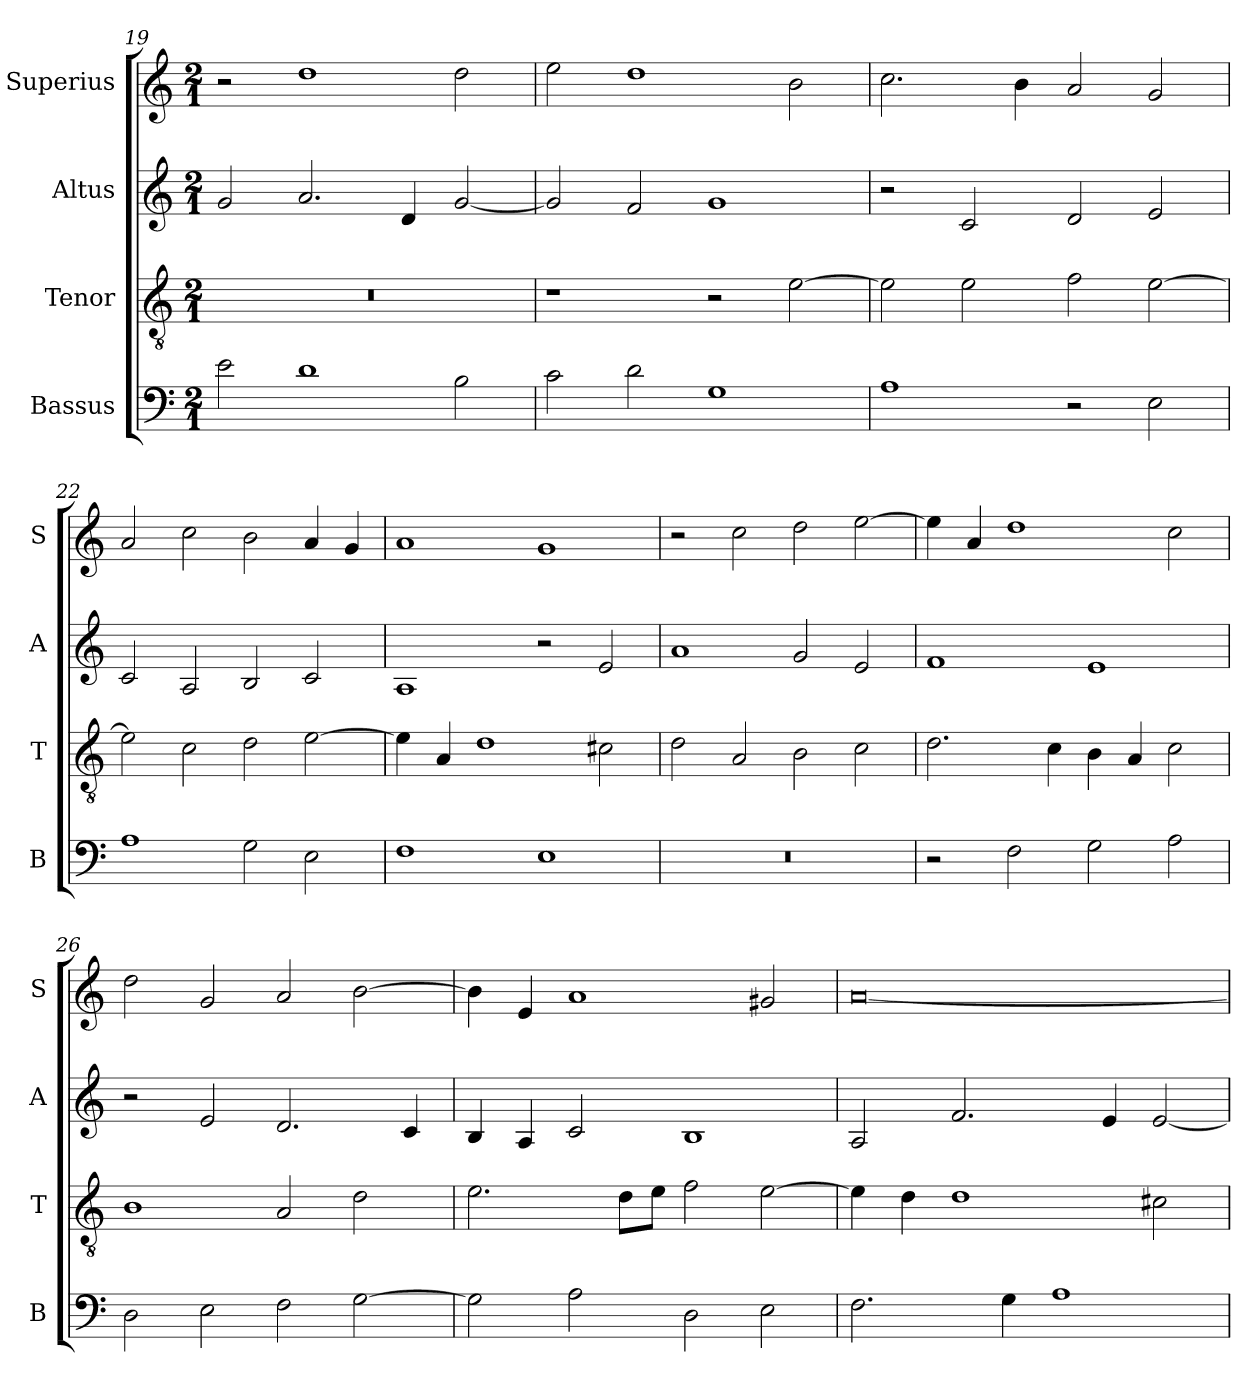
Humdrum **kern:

**kern	**kern	**kern	**kern
*part4	*part3	*part2	*part1
*staff4	*staff3	*staff2	*staff1
*I"Bassus	*I"Tenor	*I"Altus	*I"Superius
*I'B	*I'T	*I'A	*I'S
*clefF4	*clefGv2	*clefG2	*clefG2
*k[]	*k[]	*k[]	*k[]
*C:	*C:	*C:	*C:
*M2/1	*M2/1	*M2/1	*M2/1
=19	=19	=19	=19
2e	0r	2g	2r
1d	.	2.a	1dd
.	.	4d	.
2B	.	[2g	2dd
=20	=20	=20	=20
2c	1r	2g]	2ee
2d	.	2f	1dd
1G	2r	1g	.
.	[2e	.	2b
=21	=21	=21	=21
1A	2e]	2r	2.cc
.	2e	2c	.
.	.	.	4b
2r	2f	2d	2a
2E	[2e	2e	2g
=22	=22	=22	=22
1A	2e]	2c	2a
.	2c	2A	2cc
2G	2d	2B	2b
2E	[2e	2c	4a
.	.	.	4g
=23	=23	=23	=23
1F	4e]	1A	1a
.	4A	.	.
.	1d	.	.
1E	.	2r	1g
.	2c#X	2e	.
=24	=24	=24	=24
0r	2d	1a	2r
.	2A	.	2cc
.	2B	2g	2dd
.	2c	2e	[2ee
=25	=25	=25	=25
2r	2.d	1f	4ee]
.	.	.	4a
2F	.	.	1dd
.	4c	.	.
2G	4B	1e	.
.	4A	.	.
2A	2c	.	2cc
=26	=26	=26	=26
2D	1B	2r	2dd
2E	.	2e	2g
2F	2A	2.d	2a
[2G	2d	.	[2b
.	.	4c	.
=27	=27	=27	=27
2G]	2.e	4B	4b]
.	.	4A	4e
2A	.	2c	1a
.	8dL	.	.
.	8eJ	.	.
2D	2f	1B	.
2E	[2e	.	2g#X
=28	=28	=28	=28
2.F	4e]	2A	[0a
.	4d	.	.
.	1d	2.f	.
4G	.	.	.
1A	.	.	.
.	.	4e	.
.	2c#X	[2e	.
=	=	=	=
*-	*-	*-	*-
